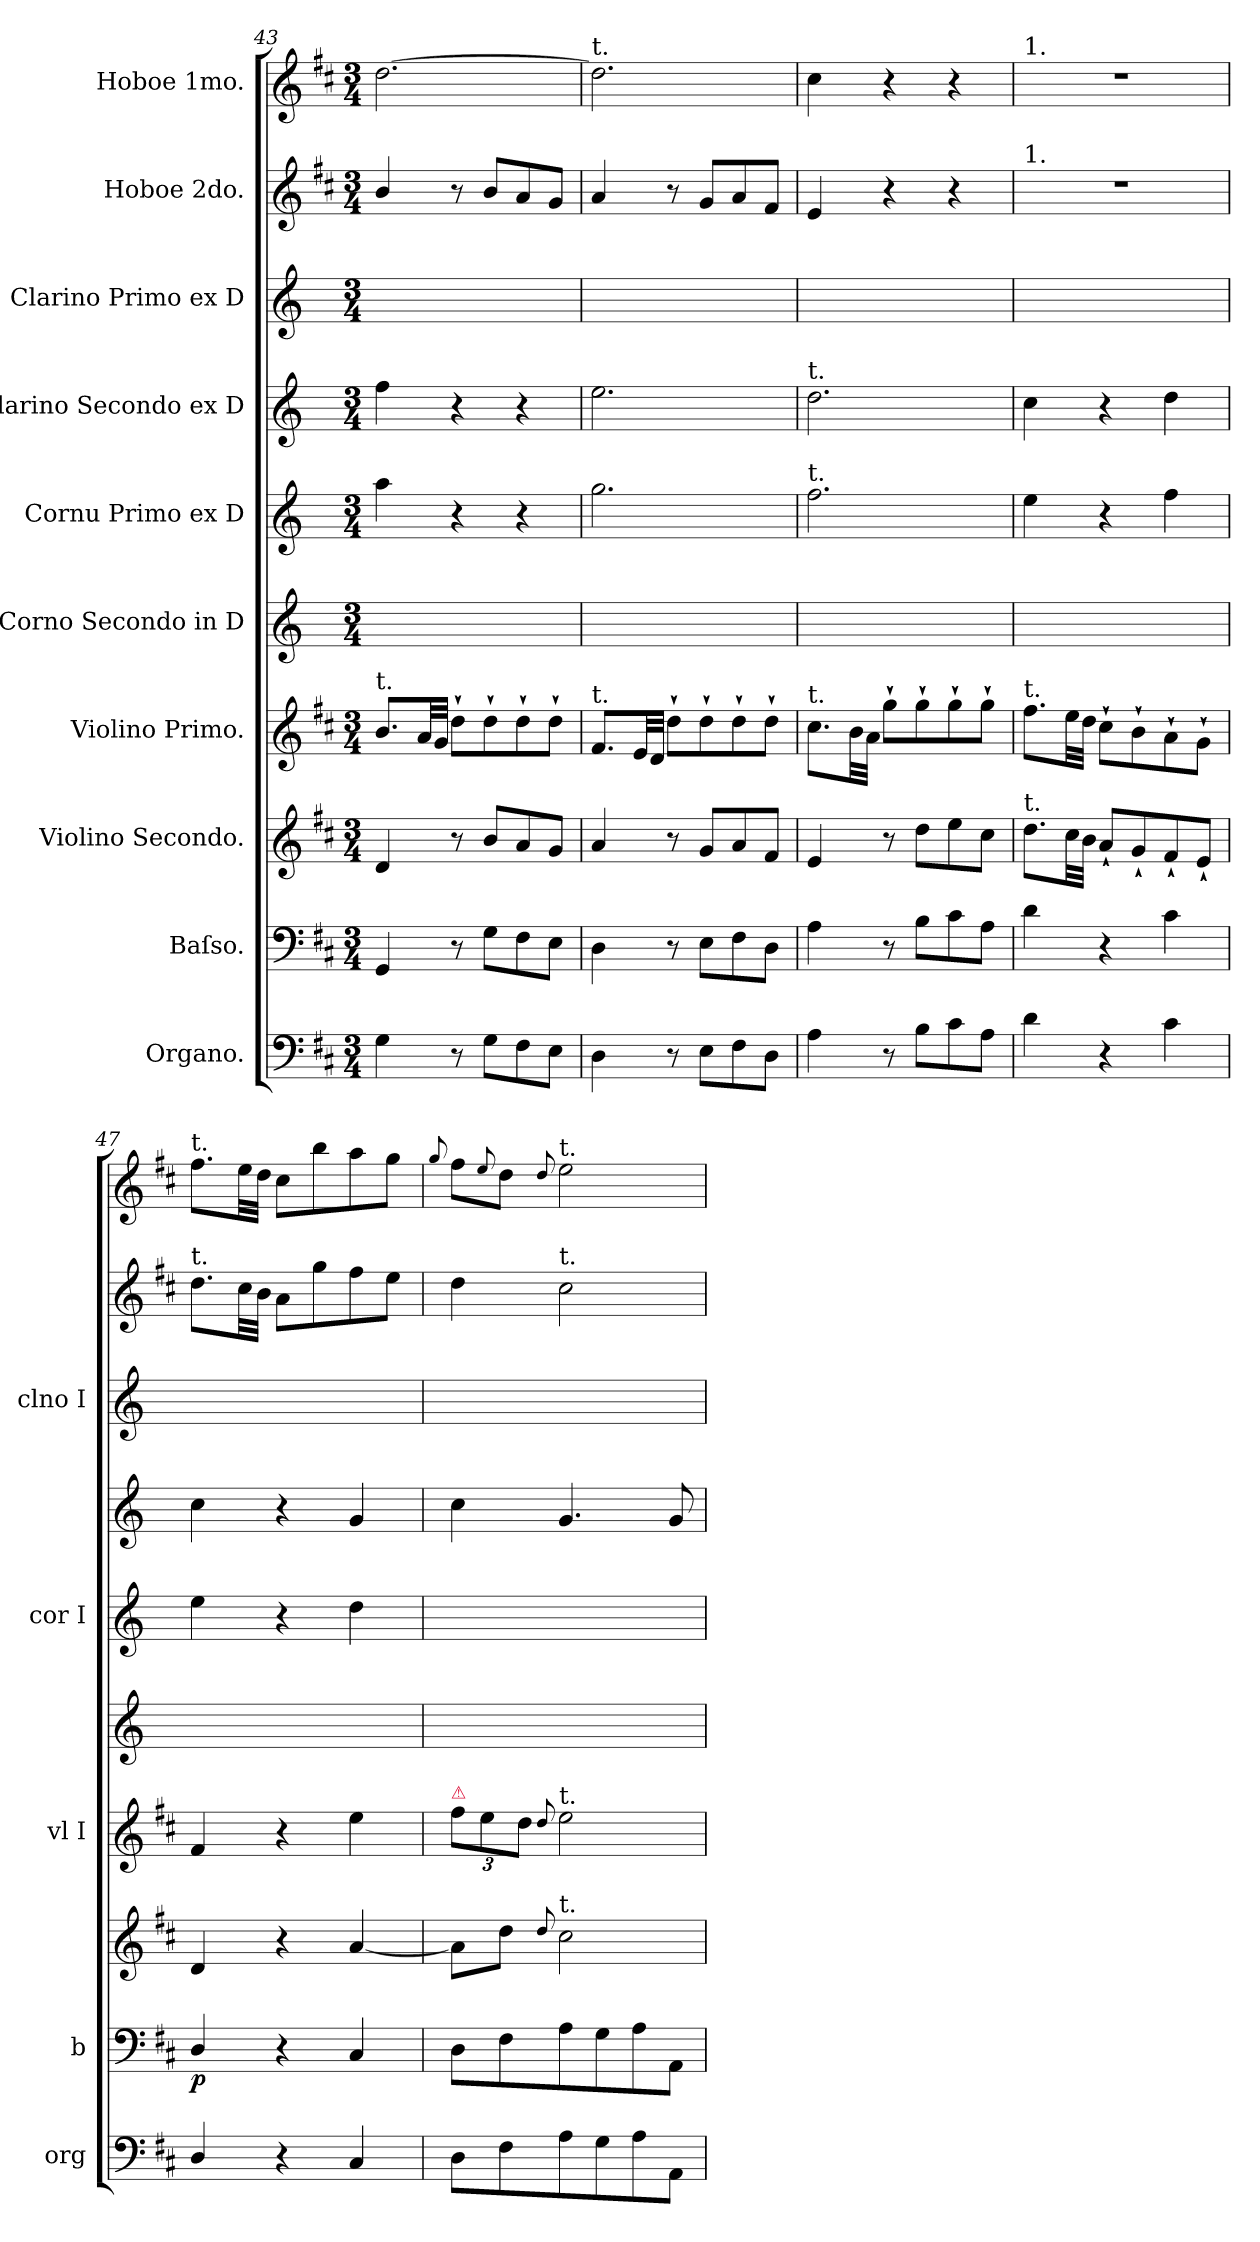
**kern	**dynam	**kern	**dynam	**kern	**kern	**kern	**kern	**kern	**kern	**kern	**kern
*part10	*part10	*part9	*part9	*part8	*part7	*part6	*part5	*part4	*part3	*part2	*part1
*staff10	*staff10	*staff9	*staff9	*staff8	*staff7	*staff6	*staff5	*staff4	*staff3	*staff2	*staff1
*I"Organo.	*	*I"Baſso.	*	*I"Violino Secondo.	*I"Violino Primo.	*I"Corno Secondo in D	*I"Cornu Primo ex D	*I"Clarino Secondo ex D	*I"Clarino Primo ex D	*I"Hoboe 2do.	*I"Hoboe 1mo.
*I'org	*	*I'b	*	*	*I'vl I	*	*I'cor I	*	*I'clno I	*	*
*clefF4	*	*clefF4	*	*clefG2	*clefG2	*clefG2	*clefG2	*clefG2	*clefG2	*clefG2	*clefG2
*	*	*	*	*	*	*ITrd6c10	*ITrd6c10	*ITrd-1c-2	*ITrd-1c-2	*	*
*k[f#c#]	*	*k[f#c#]	*	*k[f#c#]	*k[f#c#]	*k[f#c#]	*k[f#c#]	*k[f#c#]	*k[f#c#]	*k[f#c#]	*k[f#c#]
*D:	*	*D:	*	*D:	*D:	*D:	*D:	*D:	*D:	*D:	*D:
*M3/4	*	*M3/4	*	*M3/4	*M3/4	*M3/4	*M3/4	*M3/4	*M3/4	*M3/4	*M3/4
=43	=43	=43	=43	=43	=43	=43	=43	=43	=43	=43	=43
!	!	!	!	!	!LO:TX:a:t=t.	!	!	!	!	!	!
4G\	for	4GG/	for	4d/	8.b/L	2.ryy	4b\	4gg\	2.ryy	4b/	[2.dd\
.	.	.	.	.	32a/LL	.	.	.	.	.	.
.	.	.	.	.	32g/JJJ	.	.	.	.	.	.
8r	.	8r	.	8r	8dd`\L	.	4r	4r	.	8r	.
8G\L	.	8G\L	.	8b/L	8dd`\	.	.	.	.	8b/L	.
8F#\	.	8F#\	.	8a/	8dd`\	.	4r	4r	.	8a/	.
8E\J	.	8E\J	.	8g/J	8dd`\J	.	.	.	.	8g/J	.
=44	=44	=44	=44	=44	=44	=44	=44	=44	=44	=44	=44
!	!	!	!	!	!	!	!	!	!	!	!LO:TX:a:t=t.
!	!	!	!	!	!LO:TX:a:t=t.	!	!	!	!	!	!
4D\	.	4D\	.	4a/	8.f#/L	2.ryy	2.a\	2.ff#\	2.ryy	4a/	2.dd\]
.	.	.	.	.	32e/LL	.	.	.	.	.	.
.	.	.	.	.	32d/JJJ	.	.	.	.	.	.
8r	.	8r	.	8r	8dd`\L	.	.	.	.	8r	.
8E\L	.	8E\L	.	8g/L	8dd`\	.	.	.	.	8g/L	.
8F#\	.	8F#\	.	8a/	8dd`\	.	.	.	.	8a/	.
8D\J	.	8D\J	.	8f#/J	8dd`\J	.	.	.	.	8f#/J	.
=45	=45	=45	=45	=45	=45	=45	=45	=45	=45	=45	=45
!	!	!	!	!	!	!	!	!LO:TX:a:t=t.	!	!	!
!	!	!	!	!	!	!	!LO:TX:a:t=t.	!	!	!	!
!	!	!	!	!	!LO:TX:a:t=t.	!	!	!	!	!	!
4A\	.	4A\	.	4e/	8.cc#\L	2.ryy	2.g\	2.ee\	2.ryy	4e/	4cc#\
.	.	.	.	.	32b\LL	.	.	.	.	.	.
.	.	.	.	.	32a\JJJ	.	.	.	.	.	.
8r	.	8r	.	8r	8gg`\L	.	.	.	.	4r	4r
8B\L	.	8B\L	.	8dd\L	8gg`\	.	.	.	.	.	.
8c#\	.	8c#\	.	8ee\	8gg`\	.	.	.	.	4r	4r
8A\J	.	8A\J	.	8cc#\J	8gg`\J	.	.	.	.	.	.
=46	=46	=46	=46	=46	=46	=46	=46	=46	=46	=46	=46
!	!	!	!	!	!	!	!	!	!	!	!LO:TX:a:t=1.
!	!	!	!	!	!	!	!	!	!	!LO:TX:a:t=1.	!
!	!	!	!	!	!LO:TX:a:t=t.	!	!	!	!	!	!
!	!	!	!	!LO:TX:a:t=t.	!	!	!	!	!	!	!
4d\	.	4d\	.	8.dd\L	8.ff#\L	2.ryy	4f#\	4dd\	2.ryy	2.r	2.r
.	.	.	.	32cc#\LL	32ee\LL	.	.	.	.	.	.
.	.	.	.	32b\JJJ	32dd\JJJ	.	.	.	.	.	.
4r	.	4r	.	8a`/L	8cc#`\L	.	4r	4r	.	.	.
.	.	.	.	8g`/	8b`\	.	.	.	.	.	.
4c#\	.	4c#\	.	8f#`/	8a`\	.	4g\	4ee\	.	.	.
.	.	.	.	8e`/J	8g`\J	.	.	.	.	.	.
=47	=47	=47	=47	=47	=47	=47	=47	=47	=47	=47	=47
!	!	!	!	!	!	!	!	!	!	!	!LO:TX:a:t=t.
!	!	!	!	!	!	!	!	!	!	!LO:TX:a:t=t.	!
4D/	.	4D/	p	4d/	4f#/	2.ryy	4f#\	4dd\	2.ryy	8.dd\L	8.ff#\L
.	.	.	.	.	.	.	.	.	.	32cc#\LL	32ee\LL
.	.	.	.	.	.	.	.	.	.	32b\JJJ	32dd\JJJ
4r	.	4r	.	4r	4r	.	4r	4r	.	8a\L	8cc#\L
.	.	.	.	.	.	.	.	.	.	8gg\	8bb\
4C#/	.	4C#/	.	[4a/	4ee\	.	4e\	4a/	.	8ff#\	8aa\
.	.	.	.	.	.	.	.	.	.	8ee\J	8gg\J
=48	=48	=48	=48	=48	=48	=48	=48	=48	=48	=48	=48
.	.	.	.	.	.	.	.	.	.	.	8qqgg/
!	!	!	!	!	!LO:TX:a:color=crimson:t=⚠	!	!	!	!	!	!
8D\L	.	8D\L	.	8a\L]	12ff#\L	2.ryy	2.ryy	4dd\	2.ryy	4dd\	8ff#\L
.	.	.	.	.	12ee\	.	.	.	.	.	.
.	.	.	.	.	.	.	.	.	.	.	8qqee/
8F#\	.	8F#\	.	8dd\J	.	.	.	.	.	.	8dd\J
.	.	.	.	.	12dd\J	.	.	.	.	.	.
.	.	.	.	8qqdd/	8qqdd/	.	.	.	.	.	8qqdd/
!	!	!	!	!	!	!	!	!	!	!	!LO:TX:a:t=t.
!	!	!	!	!	!	!	!	!	!	!LO:TX:a:t=t.	!
!	!	!	!	!	!LO:TX:a:t=t.	!	!	!	!	!	!
!	!	!	!	!LO:TX:a:t=t.	!	!	!	!	!	!	!
8A\	.	8A\	.	2cc#\	2ee\	.	.	4.a/	.	2cc#\	2ee\
8G\	.	8G\	.	.	.	.	.	.	.	.	.
8A\	.	8A\	.	.	.	.	.	.	.	.	.
8AA/J	.	8AA/J	.	.	.	.	.	8a/	.	.	.
=	=	=	=	=	=	=	=	=	=	=	=
*-	*-	*-	*-	*-	*-	*-	*-	*-	*-	*-	*-
